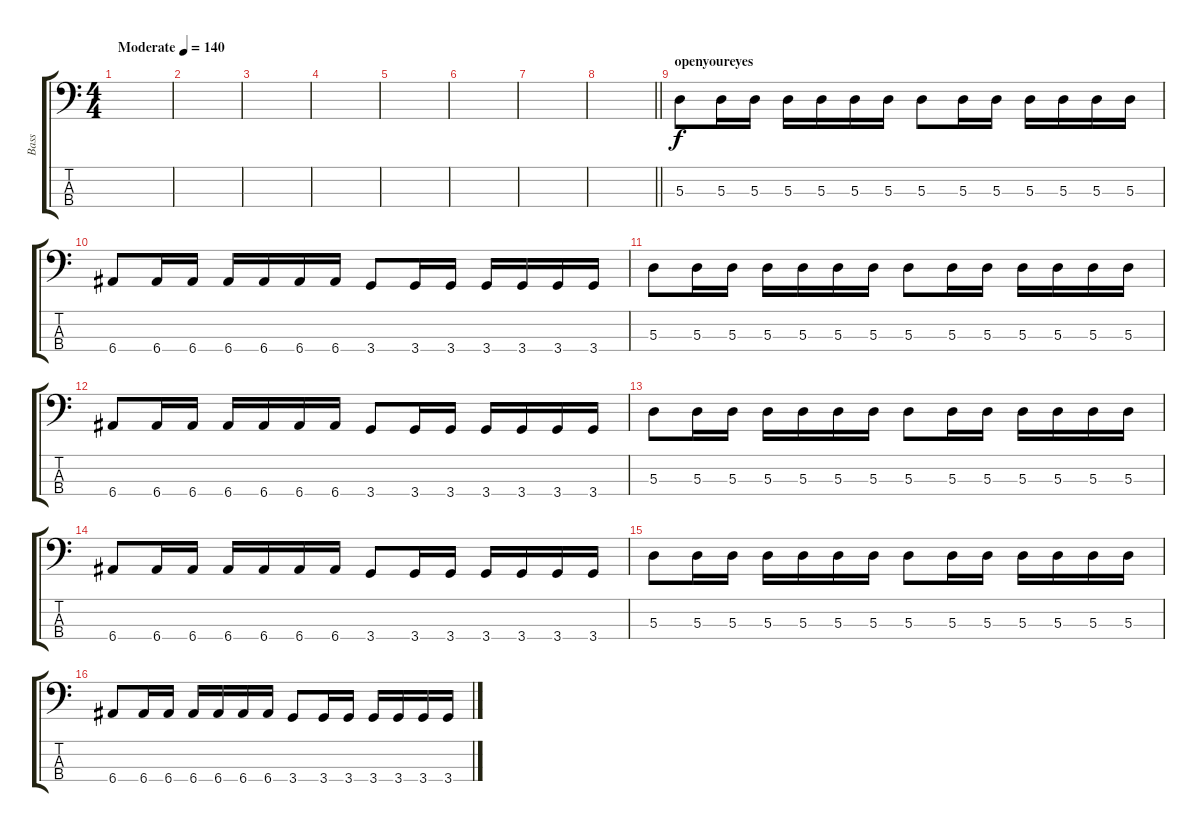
\track ("Bass" "Bass") {instrument electricbassfinger}
\staff {score tabs}
\tuning (G2 D2 A1 E1) {hide}
\ts (4 4)
\tempo (140 "Moderate")
\clef f4
\ks c
|
|
|
|
|
|
|
\barLineRight lightlight
|
\section ("" "openyoureyes")
5.3.8 5.3.16 5.3.16 5.3.16 5.3.16 5.3.16 5.3.16 5.3.8 5.3.16 5.3.16 5.3.16 5.3.16 5.3.16 5.3.16 |
6.4.8 6.4.16 6.4.16 6.4.16 6.4.16 6.4.16 6.4.16 3.4.8 3.4.16 3.4.16 3.4.16 3.4.16 3.4.16 3.4.16 |
5.3.8 5.3.16 5.3.16 5.3.16 5.3.16 5.3.16 5.3.16 5.3.8 5.3.16 5.3.16 5.3.16 5.3.16 5.3.16 5.3.16 |
6.4.8 6.4.16 6.4.16 6.4.16 6.4.16 6.4.16 6.4.16 3.4.8 3.4.16 3.4.16 3.4.16 3.4.16 3.4.16 3.4.16 |
5.3.8 5.3.16 5.3.16 5.3.16 5.3.16 5.3.16 5.3.16 5.3.8 5.3.16 5.3.16 5.3.16 5.3.16 5.3.16 5.3.16 |
6.4.8 6.4.16 6.4.16 6.4.16 6.4.16 6.4.16 6.4.16 3.4.8 3.4.16 3.4.16 3.4.16 3.4.16 3.4.16 3.4.16 |
5.3.8 5.3.16 5.3.16 5.3.16 5.3.16 5.3.16 5.3.16 5.3.8 5.3.16 5.3.16 5.3.16 5.3.16 5.3.16 5.3.16 |
6.4.8 6.4.16 6.4.16 6.4.16 6.4.16 6.4.16 6.4.16 3.4.8 3.4.16 3.4.16 3.4.16 3.4.16 3.4.16 3.4.16
